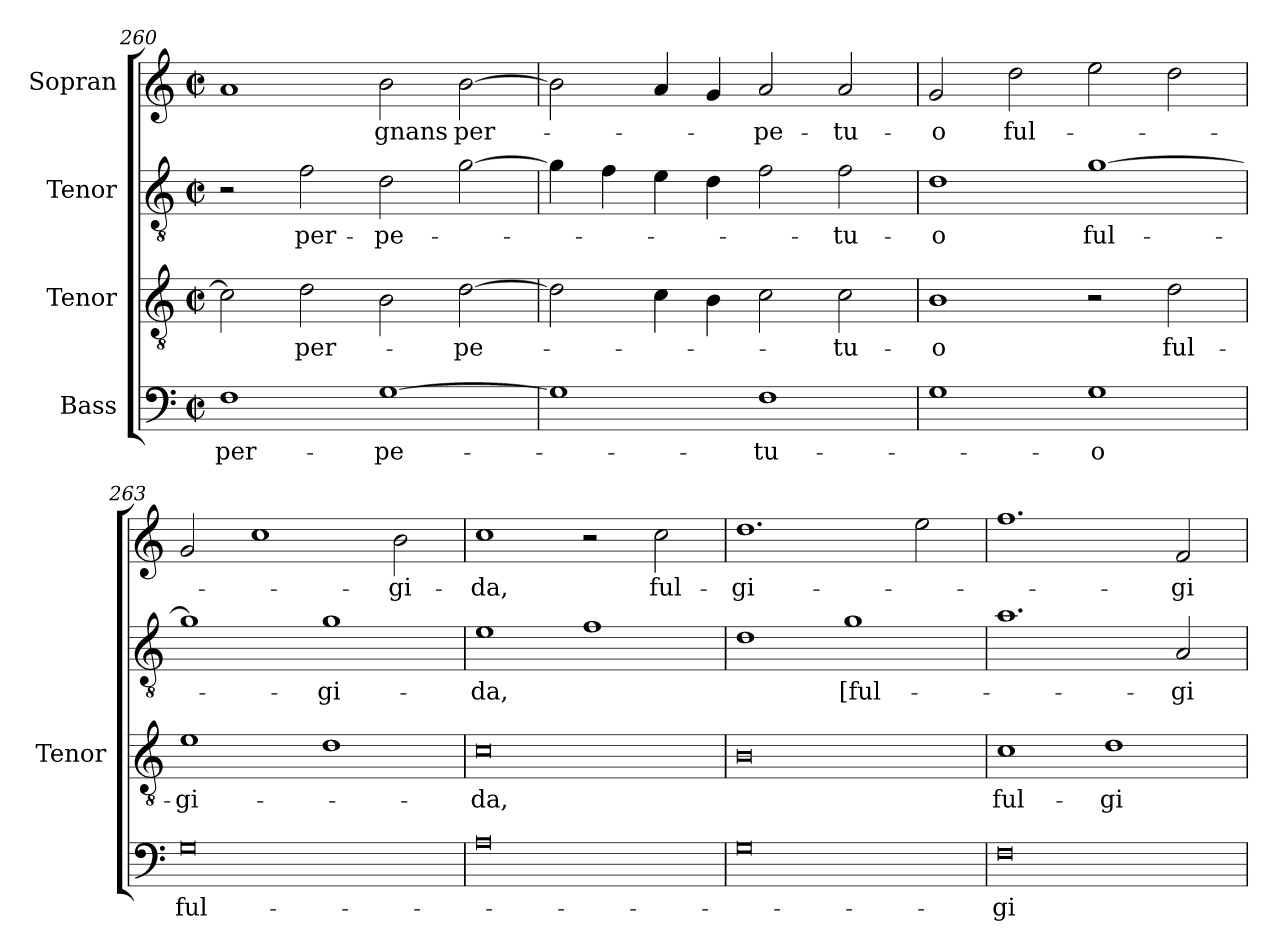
**kern	**text	**kern	**text	**kern	**text	**kern	**text
*part4	*part4	*part3	*part3	*part2	*part2	*part1	*part1
*staff4	*staff4	*staff3	*staff3	*staff2	*staff2	*staff1	*staff1
*I"Bass	*	*I"Tenor	*	*I"Tenor	*	*I"Sopran	*
*	*	*I'Tenor	*	*	*	*	*
*clefF4	*	*clefGv2	*	*clefGv2	*	*clefG2	*
*	*	*ITrd7c12	*	*ITrd7c12	*	*	*
*k[]	*	*k[]	*	*k[]	*	*k[]	*
*M2/2	*	*M2/2	*	*M2/2	*	*M2/2	*
*met(c|)	*	*met(c|)	*	*met(c|)	*	*met(c|)	*
=260	=260	=260	=260	=260	=260	=260	=260
!	!LO:LY:b:color=#000000	!	!	!	!	!	!
1Fi	per-	2Ci\]	.	2r	.	1ai	.
!	!	!	!LO:LY:b:color=#000000	!	!	!	!
!	!	!	!	!	!LO:LY:b:color=#000000	!	!
.	.	2Di\	per-	2Fi\	per-	.	.
!	!LO:LY:b:color=#000000	!	!	!	!	!	!
!	!	!	!	!	!LO:LY:b:color=#000000	!	!
!	!	!	!	!	!	!	!LO:LY:b:color=#000000
[>1Gi	-pe-	2BBi\	.	2Di\	-pe-	2bi\	-gnans
!	!	!	!LO:LY:b:color=#000000	!	!	!	!
!	!	!	!	!	!	!	!LO:LY:b:color=#000000
.	.	[>2Di\	-pe-	[>2Gi\	.	[>2bi\	per-
=261	=261	=261	=261	=261	=261	=261	=261
1Gi]	.	2Di\]	.	4Gi\]	.	2bi\]	.
.	.	.	.	4Fi\	.	.	.
.	.	4Ci\	.	4Ei\	.	4ai/	.
.	.	4BBi\	.	4Di\	.	4gi/	.
!	!LO:LY:b:color=#000000	!	!	!	!	!	!
!	!	!	!	!	!	!	!LO:LY:b:color=#000000
1Fi	-tu-	2Ci\	.	2Fi\	.	2ai/	-pe-
!	!	!	!LO:LY:b:color=#000000	!	!	!	!
!	!	!	!	!	!LO:LY:b:color=#000000	!	!
!	!	!	!	!	!	!	!LO:LY:b:color=#000000
.	.	2Ci\	-tu-	2Fi\	-tu-	2ai/	-tu-
=262	=262	=262	=262	=262	=262	=262	=262
!	!	!	!LO:LY:b:color=#000000	!	!	!	!
!	!	!	!	!	!LO:LY:b:color=#000000	!	!
!	!	!	!	!	!	!	!LO:LY:b:color=#000000
1Gi	.	1BBi	-o	1Di	-o	2gi/	-o
!	!	!	!	!	!	!	!LO:LY:b:color=#000000
.	.	.	.	.	.	2ddi\	ful-
!	!LO:LY:b:color=#000000	!	!	!	!	!	!
!	!	!	!	!	!LO:LY:b:color=#000000	!	!
1Gi	-o	2r	.	[>1Gi	ful-	2eei\	.
!	!	!	!LO:LY:b:color=#000000	!	!	!	!
.	.	2Di\	ful-	.	.	2ddi\	.
=263	=263	=263	=263	=263	=263	=263	=263
!	!LO:LY:b:color=#000000	!	!	!	!	!	!
!	!	!	!LO:LY:b:color=#000000	!	!	!	!
0Gi	ful-	1Ei	-gi-	1Gi]	.	2gi/	.
.	.	.	.	.	.	1cci	.
!	!	!	!	!	!LO:LY:b:color=#000000	!	!
.	.	1Di	.	1Gi	-gi-	.	.
!	!	!	!	!	!	!	!LO:LY:b:color=#000000
.	.	.	.	.	.	2bi\	-gi-
=264	=264	=264	=264	=264	=264	=264	=264
!	!	!	!LO:LY:b:color=#000000	!	!	!	!
!	!	!	!	!	!LO:LY:b:color=#000000	!	!
!	!	!	!	!	!	!	!LO:LY:b:color=#000000
0Ai	.	0Ci	-da,	1Ei	-da,	1cci	-da,
.	.	.	.	1Fi	.	2r	.
!	!	!	!	!	!	!	!LO:LY:b:color=#000000
.	.	.	.	.	.	2cci\	ful-
=265	=265	=265	=265	=265	=265	=265	=265
!	!	!	!	!	!	!	!LO:LY:b:color=#000000
0Gi	.	0BBi	.	1Di	.	1.ddi	-gi-
!	!	!	!	!	!LO:LY:b:color=#000000	!	!
.	.	.	.	1Gi	[ful-	.	.
.	.	.	.	.	.	2eei\	.
!!LO:LB:g=z
=266	=266	=266	=266	=266	=266	=266	=266
!	!LO:LY:b:color=#000000	!	!	!	!	!	!
!	!	!	!LO:LY:b:color=#000000	!	!	!	!
0Fi	-gi-	1Ci	ful-	1.Ai	.	1.ffi	.
!	!	!	!LO:LY:b:color=#000000	!	!	!	!
.	.	1Di	-gi-	.	.	.	.
!	!	!	!	!	!LO:LY:b:color=#000000	!	!
!	!	!	!	!	!	!	!LO:LY:b:color=#000000
.	.	.	.	2AAi/	-gi-	2fi/	-gi-
=	=	=	=	=	=	=	=
*-	*-	*-	*-	*-	*-	*-	*-
